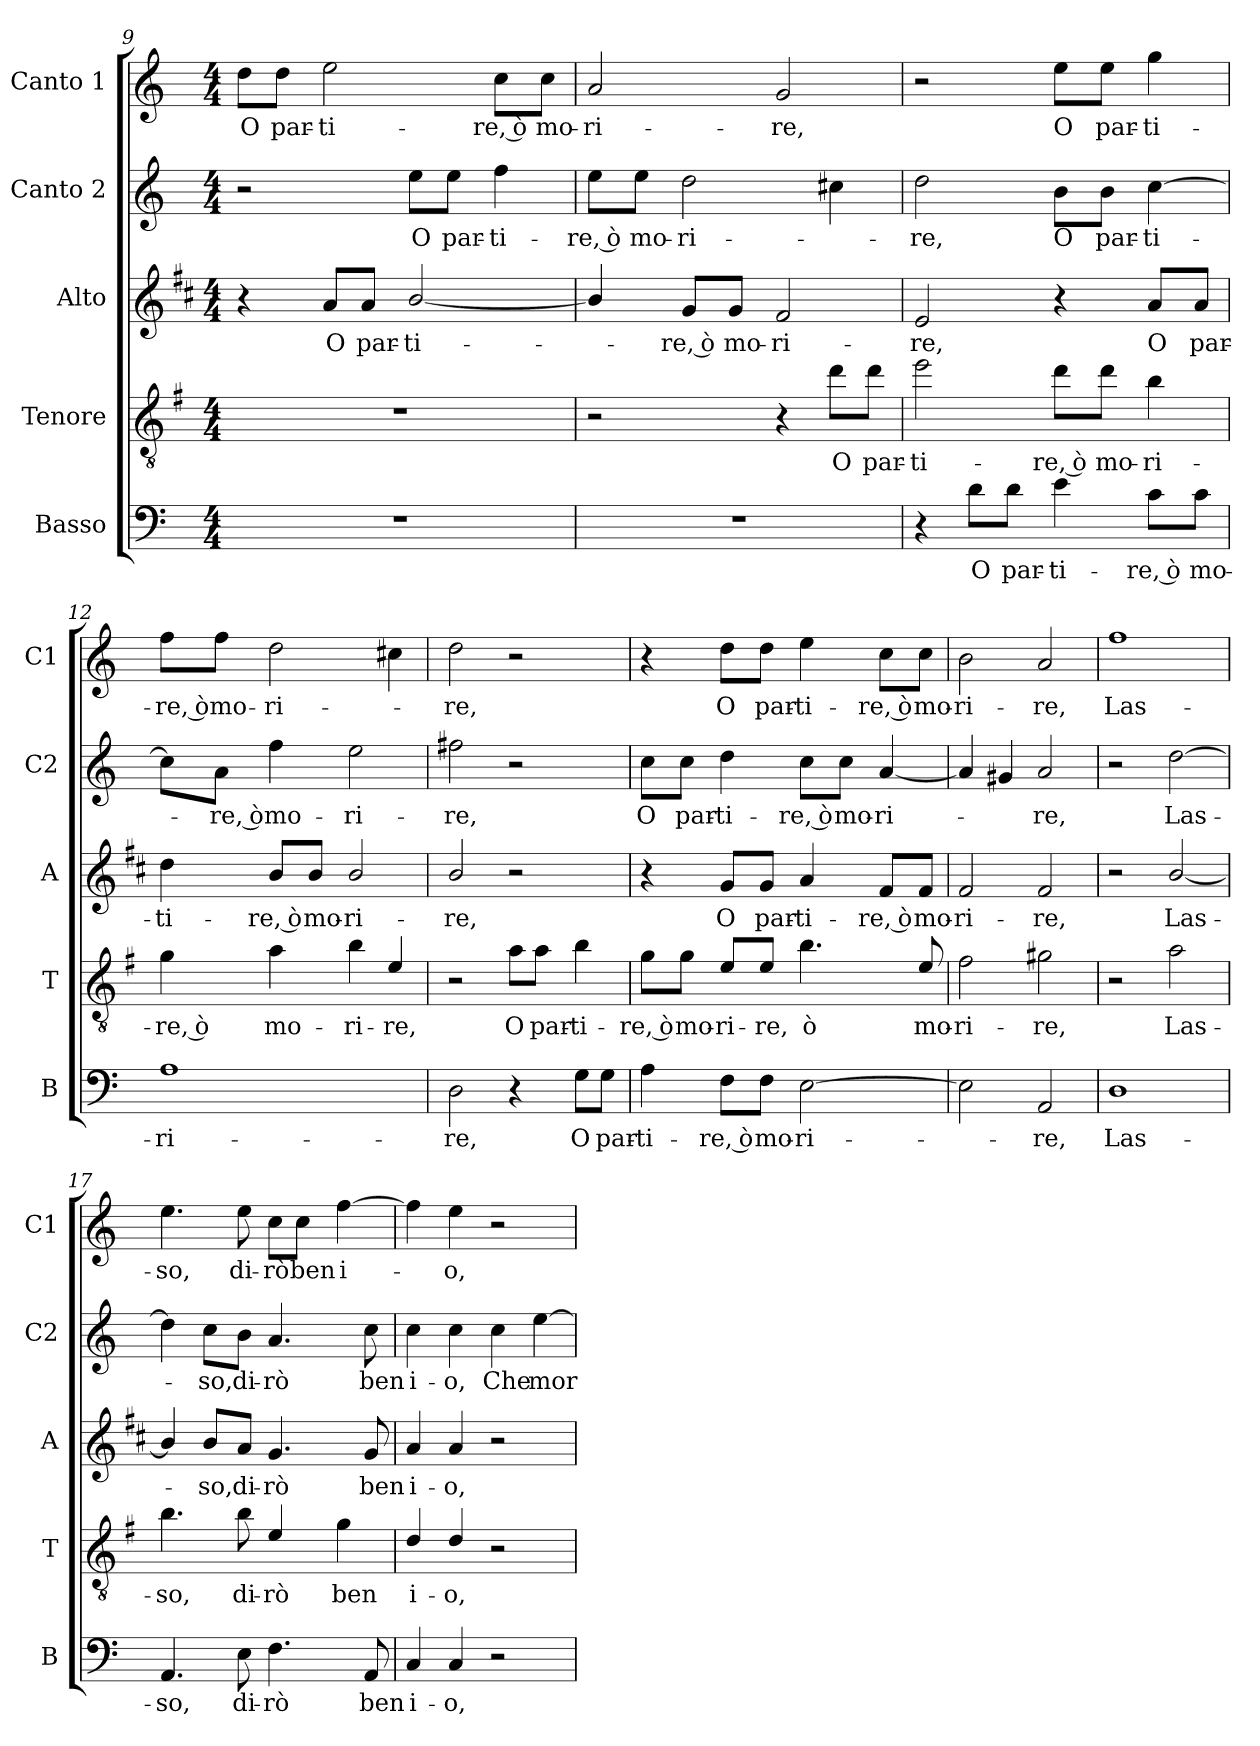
**kern	**text	**kern	**text	**kern	**text	**kern	**text	**kern	**text
*part5	*part5	*part4	*part4	*part3	*part3	*part2	*part2	*part1	*part1
*staff5	*staff5	*staff4	*staff4	*staff3	*staff3	*staff2	*staff2	*staff1	*staff1
*I"Basso	*	*I"Tenore	*	*I"Alto	*	*I"Canto 2	*	*I"Canto 1	*
*I'B	*	*I'T	*	*I'A	*	*I'C2	*	*I'C1	*
!!LO:PB:g=z
*clefF4	*	*clefGv2	*	*clefG2	*	*clefG2	*	*clefG2	*
*	*	*ITrd4c7	*	*ITrd1c2	*	*	*	*	*
*k[]	*	*k[]	*	*k[]	*	*k[]	*	*k[]	*
*C:	*	*C:	*	*C:	*	*C:	*	*C:	*
*M4/4	*	*M4/4	*	*M4/4	*	*M4/4	*	*M4/4	*
=9	=9	=9	=9	=9	=9	=9	=9	=9	=9
!	!	!	!	!	!	!	!	!	!LO:LY:b
1r	.	1r	.	4r	.	2r	.	8dd\L	O
!	!	!	!	!	!	!	!	!	!LO:LY:b
.	.	.	.	.	.	.	.	8dd\J	par-
!	!	!	!	!	!LO:LY:b	!	!	!	!LO:LY:b
.	.	.	.	8g/L	O	.	.	2ee\	-ti-
!	!	!	!	!	!LO:LY:b	!	!	!	!
.	.	.	.	8g/J	par-	.	.	.	.
!	!	!	!	!	!LO:LY:b	!	!LO:LY:b	!	!
.	.	.	.	[2a/	-ti-	8ee\L	O	.	.
!	!	!	!	!	!	!	!LO:LY:b	!	!
.	.	.	.	.	.	8ee\J	par-	.	.
!	!	!	!	!	!	!	!LO:LY:b	!	!LO:LY:b
.	.	.	.	.	.	4ff\	-ti-	8cc\L	-re, ò
!	!	!	!	!	!	!	!	!	!LO:LY:b
.	.	.	.	.	.	.	.	8cc\J	mo-
=10	=10	=10	=10	=10	=10	=10	=10	=10	=10
!	!	!	!	!	!	!	!LO:LY:b	!	!LO:LY:b
1r	.	2r	.	4a/]	.	8ee\L	-re, ò	2a/	-ri-
!	!	!	!	!	!	!	!LO:LY:b	!	!
.	.	.	.	.	.	8ee\J	mo-	.	.
!	!	!	!	!	!LO:LY:b	!	!LO:LY:b	!	!
.	.	.	.	8f/L	-re, ò	2dd\	-ri-	.	.
!	!	!	!	!	!LO:LY:b	!	!	!	!
.	.	.	.	8f/J	mo-	.	.	.	.
!	!	!	!	!	!LO:LY:b	!	!	!	!LO:LY:b
.	.	4r	.	2e/	-ri-	.	.	2g/	-re,
!	!	!	!LO:LY:b	!	!	!	!	!	!
.	.	8g\L	O	.	.	4cc#X\	.	.	.
!	!	!	!LO:LY:b	!	!	!	!	!	!
.	.	8g\J	par-	.	.	.	.	.	.
=11	=11	=11	=11	=11	=11	=11	=11	=11	=11
!	!	!	!LO:LY:b	!	!LO:LY:b	!	!LO:LY:b	!	!
4r	.	2a\	-ti-	2d/	-re,	2dd\	-re,	2r	.
!	!LO:LY:b	!	!	!	!	!	!	!	!
8d\L	O	.	.	.	.	.	.	.	.
!	!LO:LY:b	!	!	!	!	!	!	!	!
8d\J	par-	.	.	.	.	.	.	.	.
!	!LO:LY:b	!	!LO:LY:b	!	!	!	!LO:LY:b	!	!LO:LY:b
4e\	-ti-	8g\L	-re, ò	4r	.	8b\L	O	8ee\L	O
!	!	!	!LO:LY:b	!	!	!	!LO:LY:b	!	!LO:LY:b
.	.	8g\J	mo-	.	.	8b\J	par-	8ee\J	par-
!	!LO:LY:b	!	!LO:LY:b	!	!LO:LY:b	!	!LO:LY:b	!	!LO:LY:b
8c\L	-re, ò	4e\	-ri-	8g/L	O	[4cc\	-ti-	4gg\	-ti-
!	!LO:LY:b	!	!	!	!LO:LY:b	!	!	!	!
8c\J	mo-	.	.	8g/J	par-	.	.	.	.
=12	=12	=12	=12	=12	=12	=12	=12	=12	=12
!	!LO:LY:b	!	!LO:LY:b	!	!LO:LY:b	!	!	!	!LO:LY:b
1A	-ri-	4c\	-re, ò	4cc\	-ti-	8cc\L]	.	8ff\L	-re, ò
!	!	!	!	!	!	!	!LO:LY:b	!	!LO:LY:b
.	.	.	.	.	.	8a\J	-re, ò	8ff\J	mo-
!	!	!	!LO:LY:b	!	!LO:LY:b	!	!LO:LY:b	!	!LO:LY:b
.	.	4d\	mo-	8a/L	-re, ò	4ff\	mo-	2dd\	-ri-
!	!	!	!	!	!LO:LY:b	!	!	!	!
.	.	.	.	8a/J	mo-	.	.	.	.
!	!	!	!LO:LY:b	!	!LO:LY:b	!	!LO:LY:b	!	!
.	.	4e\	-ri-	2a/	-ri-	2ee\	-ri-	.	.
!	!	!	!LO:LY:b	!	!	!	!	!	!
.	.	4A/	-re,	.	.	.	.	4cc#X\	.
!!LO:LB:g=z
=13	=13	=13	=13	=13	=13	=13	=13	=13	=13
!	!LO:LY:b	!	!	!	!LO:LY:b	!	!LO:LY:b	!	!LO:LY:b
2D\	-re,	2r	.	2a/	-re,	2ff#X\	-re,	2dd\	-re,
!	!	!	!LO:LY:b	!	!	!	!	!	!
4r	.	8d\L	O	2r	.	2r	.	2r	.
!	!	!	!LO:LY:b	!	!	!	!	!	!
.	.	8d\J	par-	.	.	.	.	.	.
!	!LO:LY:b	!	!LO:LY:b	!	!	!	!	!	!
8G\L	O	4e\	-ti-	.	.	.	.	.	.
!	!LO:LY:b	!	!	!	!	!	!	!	!
8G\J	par-	.	.	.	.	.	.	.	.
=14	=14	=14	=14	=14	=14	=14	=14	=14	=14
!	!LO:LY:b	!	!LO:LY:b	!	!	!	!LO:LY:b	!	!
4A\	-ti-	8c\L	-re, ò	4r	.	8cc\L	O	4r	.
!	!	!	!LO:LY:b	!	!	!	!LO:LY:b	!	!
.	.	8c\J	mo-	.	.	8cc\J	par-	.	.
!	!LO:LY:b	!	!LO:LY:b	!	!LO:LY:b	!	!LO:LY:b	!	!LO:LY:b
8F\L	-re, ò	8A/L	-ri-	8f/L	O	4dd\	-ti-	8dd\L	O
!	!LO:LY:b	!	!LO:LY:b	!	!LO:LY:b	!	!	!	!LO:LY:b
8F\J	mo-	8A/J	-re,	8f/J	par-	.	.	8dd\J	par-
!	!LO:LY:b	!	!LO:LY:b	!	!LO:LY:b	!	!LO:LY:b	!	!LO:LY:b
[2E\	-ri-	4.e\	ò	4g/	-ti-	8cc\L	-re, ò	4ee\	-ti-
!	!	!	!	!	!	!	!LO:LY:b	!	!
.	.	.	.	.	.	8cc\J	mo-	.	.
!	!	!	!	!	!LO:LY:b	!	!LO:LY:b	!	!LO:LY:b
.	.	.	.	8e/L	-re, ò	[4a/	-ri-	8cc\L	-re, ò
!	!	!	!LO:LY:b	!	!LO:LY:b	!	!	!	!LO:LY:b
.	.	8A/	mo-	8e/J	mo-	.	.	8cc\J	mo-
=15	=15	=15	=15	=15	=15	=15	=15	=15	=15
!	!	!	!LO:LY:b	!	!LO:LY:b	!	!	!	!LO:LY:b
2E\]	.	2B\	-ri-	2e/	-ri-	4a/]	.	2b\	-ri-
.	.	.	.	.	.	4g#X/	.	.	.
!	!LO:LY:b	!	!LO:LY:b	!	!LO:LY:b	!	!LO:LY:b	!	!LO:LY:b
2AA/	-re,	2c#X\	-re,	2e/	-re,	2a/	-re,	2a/	-re,
=16	=16	=16	=16	=16	=16	=16	=16	=16	=16
!	!LO:LY:b	!	!	!	!	!	!	!	!LO:LY:b
1D	Las-	2r	.	2r	.	2r	.	1ff	Las-
!	!	!	!LO:LY:b	!	!LO:LY:b	!	!LO:LY:b	!	!
.	.	2d\	Las-	[2a/	Las-	[2dd\	Las-	.	.
=17	=17	=17	=17	=17	=17	=17	=17	=17	=17
!	!LO:LY:b	!	!LO:LY:b	!	!	!	!	!	!LO:LY:b
4.AA/	-so,	4.e\	-so,	4a/]	.	4dd\]	.	4.ee\	-so,
!	!	!	!	!	!LO:LY:b	!	!LO:LY:b	!	!
.	.	.	.	8a/L	-so,	8cc\L	-so,	.	.
!	!LO:LY:b	!	!LO:LY:b	!	!LO:LY:b	!	!LO:LY:b	!	!LO:LY:b
8E\	di-	8e\	di-	8g/J	di-	8b\J	di-	8ee\	di-
!	!LO:LY:b	!	!LO:LY:b	!	!LO:LY:b	!	!LO:LY:b	!	!LO:LY:b
4.F\	-rò	4A/	-rò	4.f/	-rò	4.a/	-rò	8cc\L	-rò
!	!	!	!	!	!	!	!	!	!LO:LY:b
.	.	.	.	.	.	.	.	8cc\J	ben
!	!	!	!LO:LY:b	!	!	!	!	!	!LO:LY:b
.	.	4c\	ben	.	.	.	.	[4ff\	i-
!	!LO:LY:b	!	!	!	!LO:LY:b	!	!LO:LY:b	!	!
8AA/	ben	.	.	8f/	ben	8cc\	ben	.	.
!!LO:LB:g=z
=18	=18	=18	=18	=18	=18	=18	=18	=18	=18
!	!LO:LY:b	!	!LO:LY:b	!	!LO:LY:b	!	!LO:LY:b	!	!
4C/	i-	4G/	i-	4g/	i-	4cc\	i-	4ff\]	.
!	!LO:LY:b	!	!LO:LY:b	!	!LO:LY:b	!	!LO:LY:b	!	!LO:LY:b
4C/	-o,	4G/	-o,	4g/	-o,	4cc\	-o,	4ee\	-o,
!	!	!	!	!	!	!	!LO:LY:b	!	!
2r	.	2r	.	2r	.	4cc\	Che	2r	.
!	!	!	!	!	!	!	!LO:LY:b	!	!
.	.	.	.	.	.	[4ee\	mor-	.	.
=	=	=	=	=	=	=	=	=	=
*-	*-	*-	*-	*-	*-	*-	*-	*-	*-
